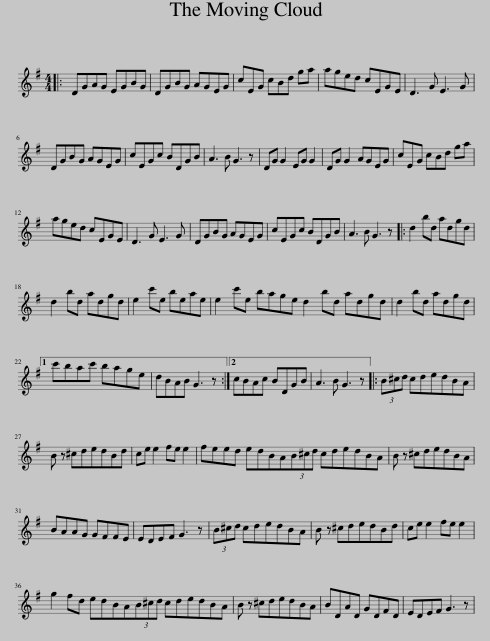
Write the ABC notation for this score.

X:1
L:1/8
M:4/4
I:linebreak $
K:G
V:1 treble
V:1
|: DGAG EGBG | DGBG AGEG | cEG cBd ga | aged cEGE | D3 G E3 G |$ %5
 DGBG AGEG | cEGc BDGB | A3 B G3 z | DG G2 EG G2 | DG G2 AGEG | %10
 cEG cBd ga |$ aged cEGE | D3 G E3 G | DGBG AGEG | cEGc BDGB | %15
 A3 B G3 z |: d2 bd adgd |$ d2 bd adgd | e2 c'e beae | e2 c'e bage d2 bd adgd | %20
 d2 bd adgd |1$ c'bac' bage | dBAB G3 z :|2 cBAc BDGB | A3 B G3 z |: %25
 (3B^cd cdedBA |$ B z ^cdedBd | ce e2 fe e2 | feed edBA(3B^cd cdedBA | B z ^cdedBA |$ %30
 BAAG GFFE | EDEF G3 z | (3B^cd cdedBA | B z ^cdedBd | ce e2 fe e2 |$ %35
 g2 fd edBA(3B^cd cdedBA | B z ^cdedBA | BDAD GDFD | EDEF G3 z | %39
